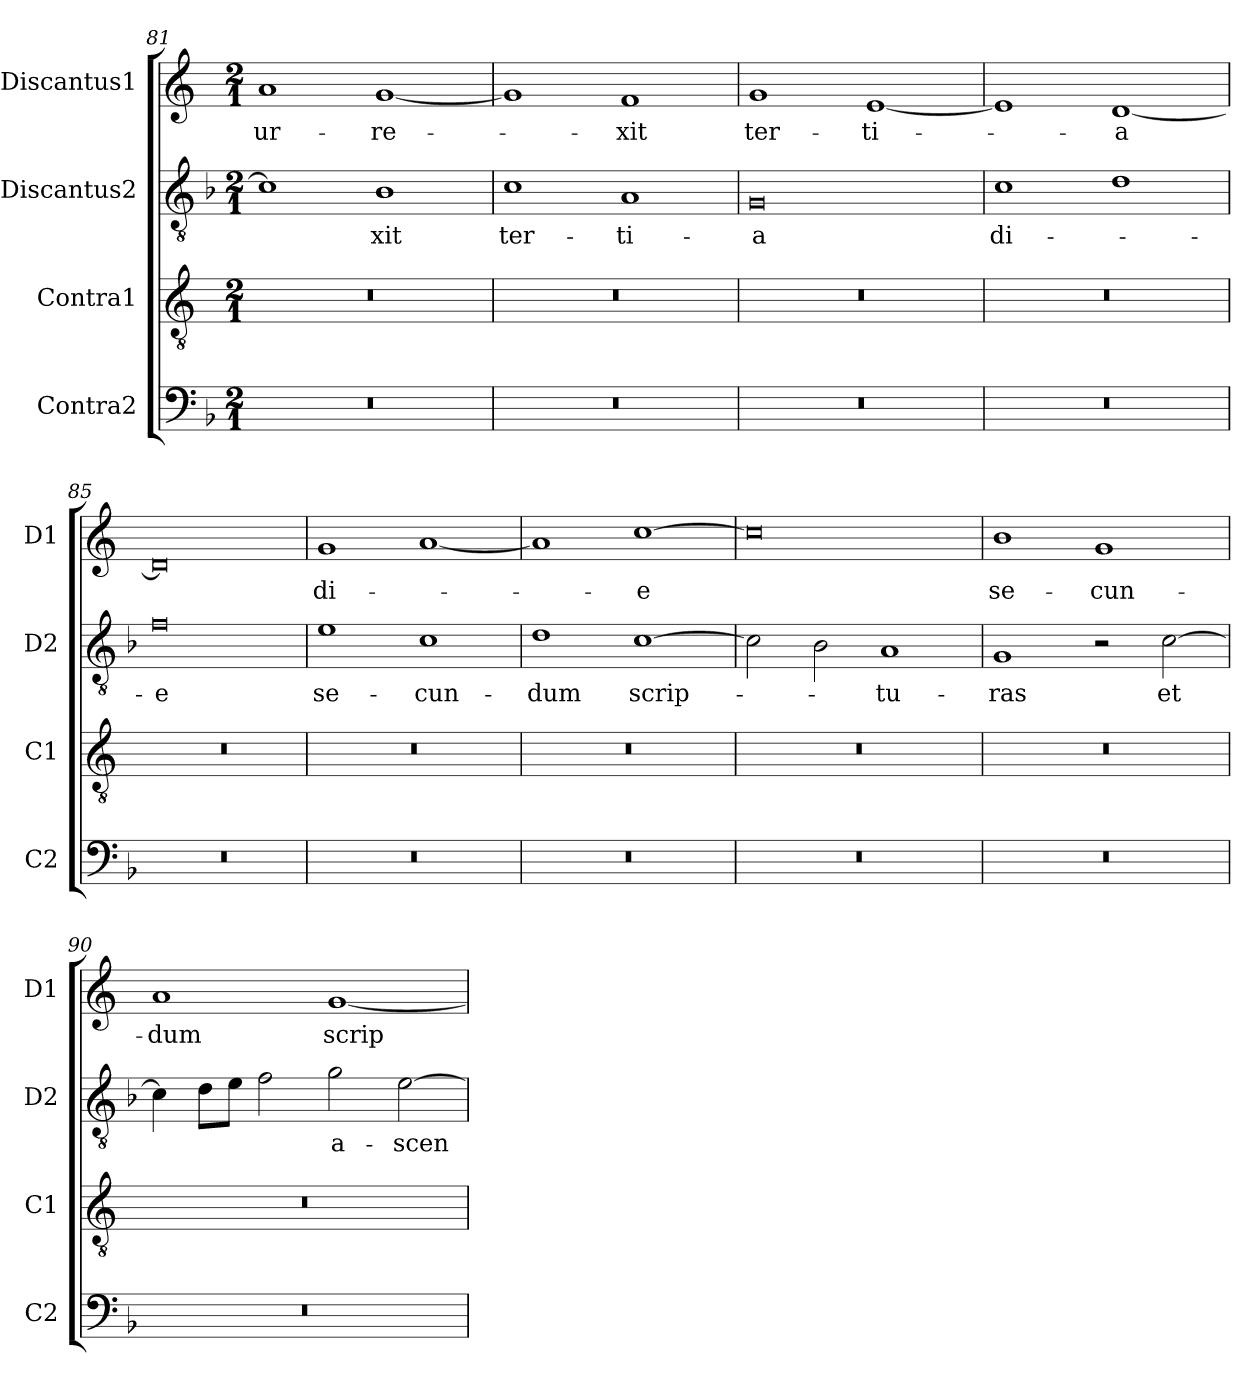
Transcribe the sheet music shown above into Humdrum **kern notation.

**kern	**kern	**kern	**text	**kern	**text
*part4	*part3	*part2	*part2	*part1	*part1
*staff4	*staff3	*staff2	*staff2	*staff1	*staff1
*I"Contra2	*I"Contra1	*I"Discantus2	*	*I"Discantus1	*
*I'C2	*I'C1	*I'D2	*	*I'D1	*
*clefF4	*clefGv2	*clefGv2	*	*clefG2	*
*k[b-]	*k[]	*k[b-]	*	*k[]	*
*M2/1	*M2/1	*M2/1	*	*M2/1	*
=81	=81	=81	=81	=81	=81
0r	0r	1c]	.	1a	-ur-
.	.	1B-	-xit	[1g	-re-
=82	=82	=82	=82	=82	=82
0r	0r	1c	ter-	1g]	.
.	.	1A	-ti-	1f	-xit
=83	=83	=83	=83	=83	=83
0r	0r	0G	-a	1g	ter-
.	.	.	.	[1e	-ti-
=84	=84	=84	=84	=84	=84
0r	0r	1c	di-	1e]	.
.	.	1d	.	[1d	-a
=85	=85	=85	=85	=85	=85
0r	0r	0f	-e	0d]	.
=86	=86	=86	=86	=86	=86
0r	0r	1e	se-	1g	di-
.	.	1c	-cun-	[1a	.
=87	=87	=87	=87	=87	=87
0r	0r	1d	-dum	1a]	.
.	.	[1c	scrip-	[1cc	-e
=88	=88	=88	=88	=88	=88
0r	0r	2c\]	.	0cc]	.
.	.	2B-\	.	.	.
.	.	1A	-tu-	.	.
=89	=89	=89	=89	=89	=89
0r	0r	1G	-ras	1b	se-
.	.	2r	.	1g	-cun-
.	.	[2c\	et	.	.
=90	=90	=90	=90	=90	=90
0r	0r	4c\]	.	1a	-dum
.	.	8d\L	.	.	.
.	.	8e\J	.	.	.
.	.	2f\	.	.	.
.	.	2g\	a-	[1g	scrip-
.	.	[2e\	-scen-	.	.
=	=	=	=	=	=
*-	*-	*-	*-	*-	*-
